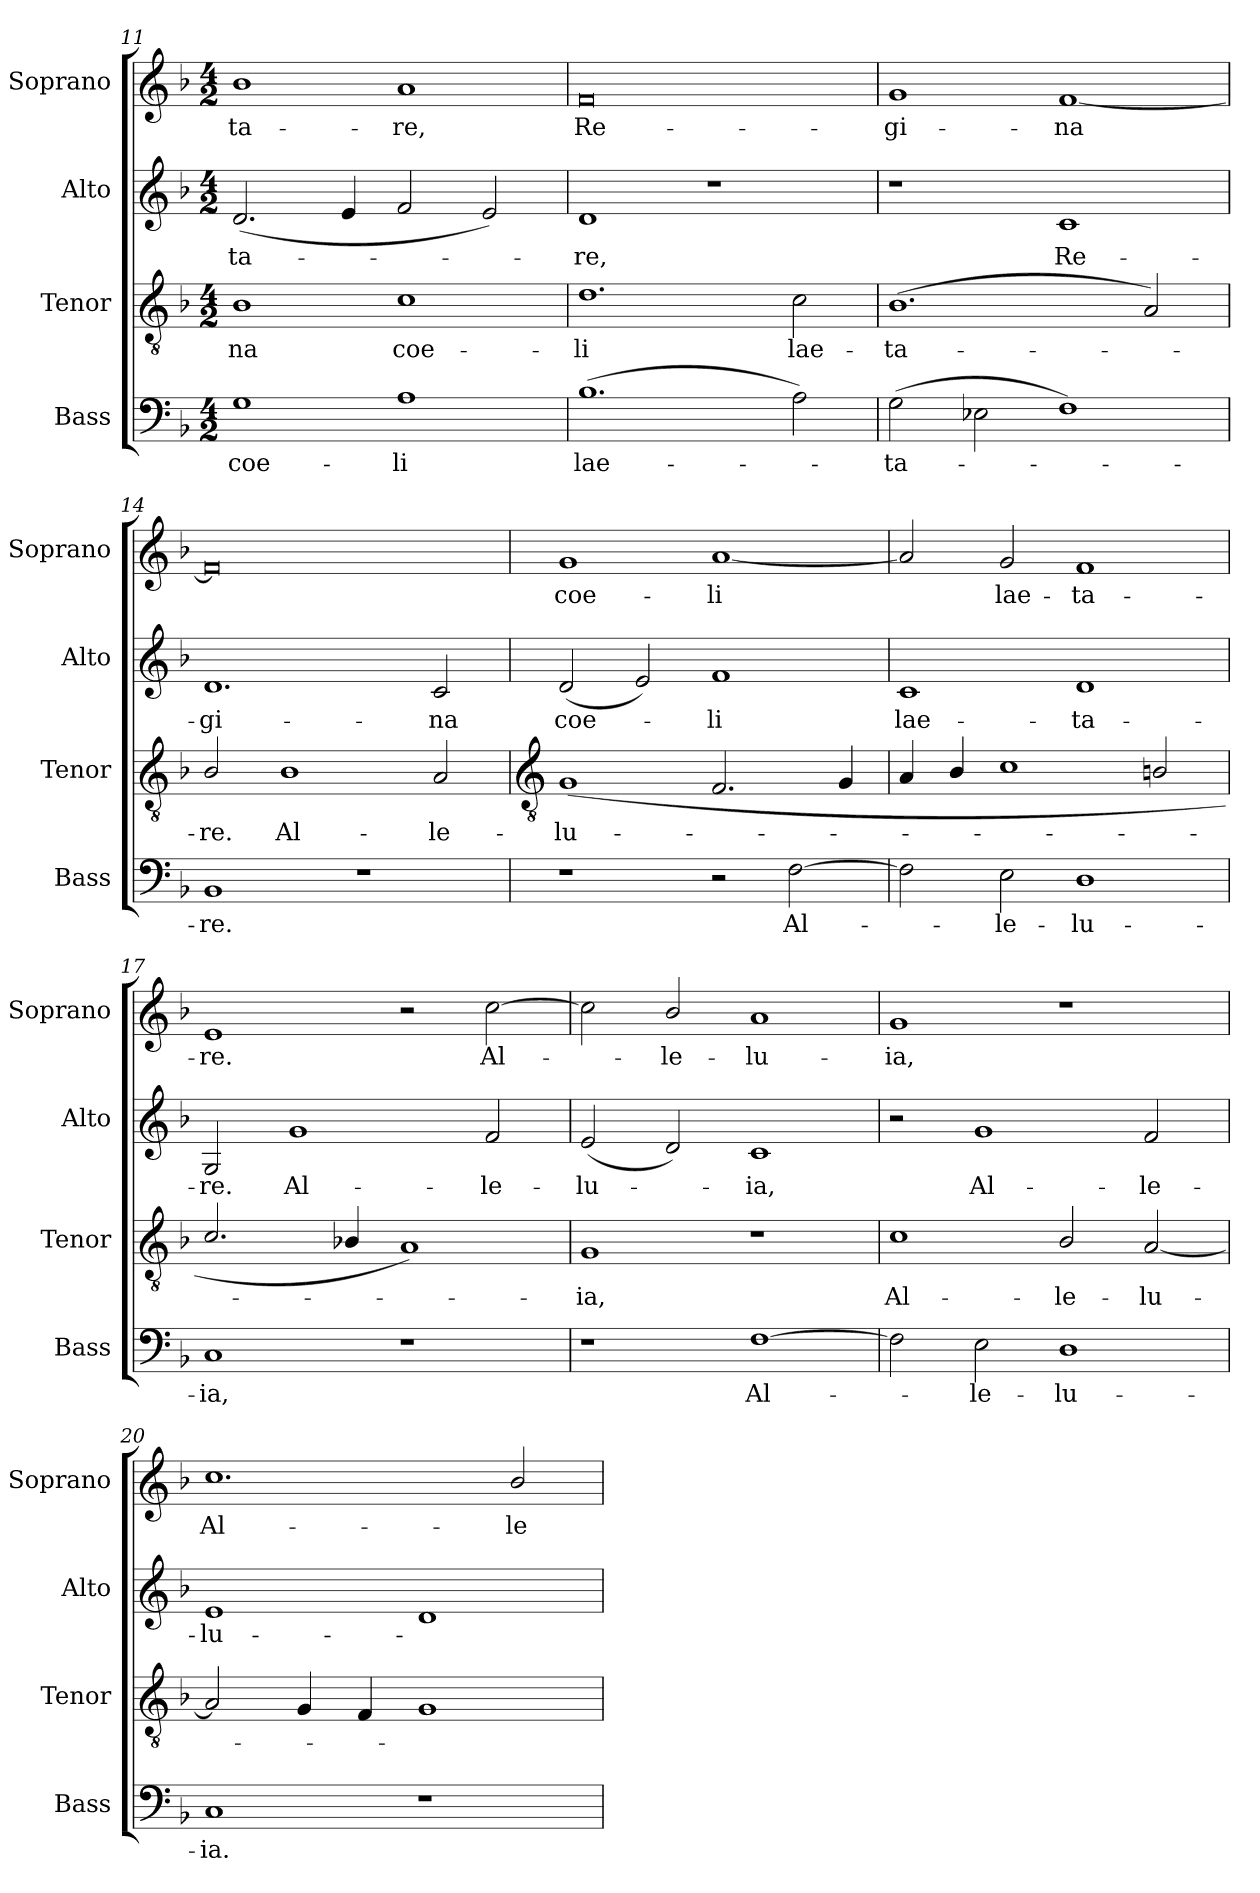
**kern	**text	**kern	**text	**kern	**text	**kern	**text
*part4	*part4	*part3	*part3	*part2	*part2	*part1	*part1
*staff4	*staff4	*staff3	*staff3	*staff2	*staff2	*staff1	*staff1
*I"Bass	*	*I"Tenor	*	*I"Alto	*	*I"Soprano	*
*I'Bass	*	*I'Tenor	*	*I'Alto	*	*I'Soprano	*
*clefF4	*	*clefGv2	*	*clefG2	*	*clefG2	*
*k[b-]	*	*k[b-]	*	*k[b-]	*	*k[b-]	*
*F:	*	*F:	*	*F:	*	*F:	*
*M4/2	*	*M4/2	*	*M4/2	*	*M4/2	*
=11	=11	=11	=11	=11	=11	=11	=11
!	!LO:LY:b	!	!LO:LY:b	!	!LO:LY:b	!	!LO:LY:b
1G	coe-	1B-	-na	(<2.d	ta-	1b-	ta-
.	.	.	.	4e	.	.	.
!	!LO:LY:b	!	!LO:LY:b	!	!	!	!LO:LY:b
1A	-li	1c	coe-	2f	.	1a	-re,
.	.	.	.	2e)	.	.	.
=12	=12	=12	=12	=12	=12	=12	=12
!	!LO:LY:b	!	!LO:LY:b	!	!LO:LY:b	!	!LO:LY:b
(>1.B-	lae-	1.d	-li	1d	re,	0f	Re-
.	.	.	.	1r	.	.	.
!	!	!	!LO:LY:b	!	!	!	!
2A)	.	2c	lae-	.	.	.	.
=13	=13	=13	=13	=13	=13	=13	=13
!	!LO:LY:b	!	!LO:LY:b	!	!	!	!LO:LY:b
(>2G	ta-	(<1.B-	-ta-	1r	.	1g	-gi-
2E-X	.	.	.	.	.	.	.
!	!	!	!	!	!LO:LY:b	!	!LO:LY:b
1F)	.	.	.	1c	Re-	[1f	-na
.	.	2A)	.	.	.	.	.
=14	=14	=14	=14	=14	=14	=14	=14
!	!LO:LY:b	!	!LO:LY:b	!	!LO:LY:b	!	!
1BB-	re.	2B-/	re.	1.d	-gi-	0f]	.
!	!	!	!LO:LY:b	!	!	!	!
.	.	1B-	Al-	.	.	.	.
1r	.	.	.	.	.	.	.
!	!	!	!LO:LY:b	!	!LO:LY:b	!	!
.	.	2A	-le-	2c	-na	.	.
!!LO:LB:g=z
=15	=15	=15	=15	=15	=15	=15	=15
*	*	*clefGv2	*	*	*	*	*
!	!	!	!LO:LY:b	!	!LO:LY:b	!	!LO:LY:b
1r	.	(<1G	-lu-	(<2d	coe-	1g	coe-
.	.	.	.	2e)	.	.	.
!	!	!	!	!	!LO:LY:b	!	!LO:LY:b
2r	.	2.F	.	1f	li	[1a	-li
!	!LO:LY:b	!	!	!	!	!	!
[2F	Al-	.	.	.	.	.	.
.	.	4G	.	.	.	.	.
=16	=16	=16	=16	=16	=16	=16	=16
!	!	!	!	!	!LO:LY:b	!	!
2F]	.	4A	.	1c	lae-	2a]	.
.	.	4B-/	.	.	.	.	.
!	!LO:LY:b	!	!	!	!	!	!LO:LY:b
2E	le-	1c/	.	.	.	2g	lae-
!	!LO:LY:b	!	!	!	!LO:LY:b	!	!LO:LY:b
1D	-lu-	.	.	1d	-ta-	1f	-ta-
.	.	2B/	.	.	.	.	.
=17	=17	=17	=17	=17	=17	=17	=17
!	!LO:LY:b	!	!	!	!LO:LY:b	!	!LO:LY:b
1C	-ia,	2.c/	.	2G	-re.	1e	-re.
!	!	!	!	!	!LO:LY:b	!	!
.	.	.	.	1g	Al-	.	.
.	.	4B-X/	.	.	.	.	.
1r	.	1A)	.	.	.	2r	.
!	!	!	!	!	!LO:LY:b	!	!LO:LY:b
.	.	.	.	2f	-le-	[2cc	Al-
=18	=18	=18	=18	=18	=18	=18	=18
!	!	!	!LO:LY:b	!	!LO:LY:b	!	!
1r	.	1G	ia,	(<2e	-lu-	2cc]	.
!	!	!	!	!	!	!	!LO:LY:b
.	.	.	.	2d)	.	2b-/	le-
!	!LO:LY:b	!	!	!	!LO:LY:b	!	!LO:LY:b
[1F	Al-	1r	.	1c	ia,	1a	-lu-
=19	=19	=19	=19	=19	=19	=19	=19
!	!	!	!LO:LY:b	!	!	!	!LO:LY:b
2F]	.	1c	Al-	2r	.	1g	-ia,
!	!LO:LY:b	!	!	!	!LO:LY:b	!	!
2E	le-	.	.	1g	Al-	.	.
!	!LO:LY:b	!	!LO:LY:b	!	!	!	!
1D	-lu-	2B-/	-le-	.	.	1r	.
!	!	!	!LO:LY:b	!	!LO:LY:b	!	!
.	.	[2A	-lu-	2f	-le-	.	.
=20	=20	=20	=20	=20	=20	=20	=20
!	!LO:LY:b	!	!	!	!LO:LY:b	!	!LO:LY:b
1C	-ia.	2A]	.	1e	-lu-	1.cc	Al-
.	.	4G	.	.	.	.	.
.	.	4F	.	.	.	.	.
1r	.	1G	.	1d	.	.	.
!	!	!	!	!	!	!	!LO:LY:b
.	.	.	.	.	.	2b-/	-le-
=	=	=	=	=	=	=	=
*-	*-	*-	*-	*-	*-	*-	*-
